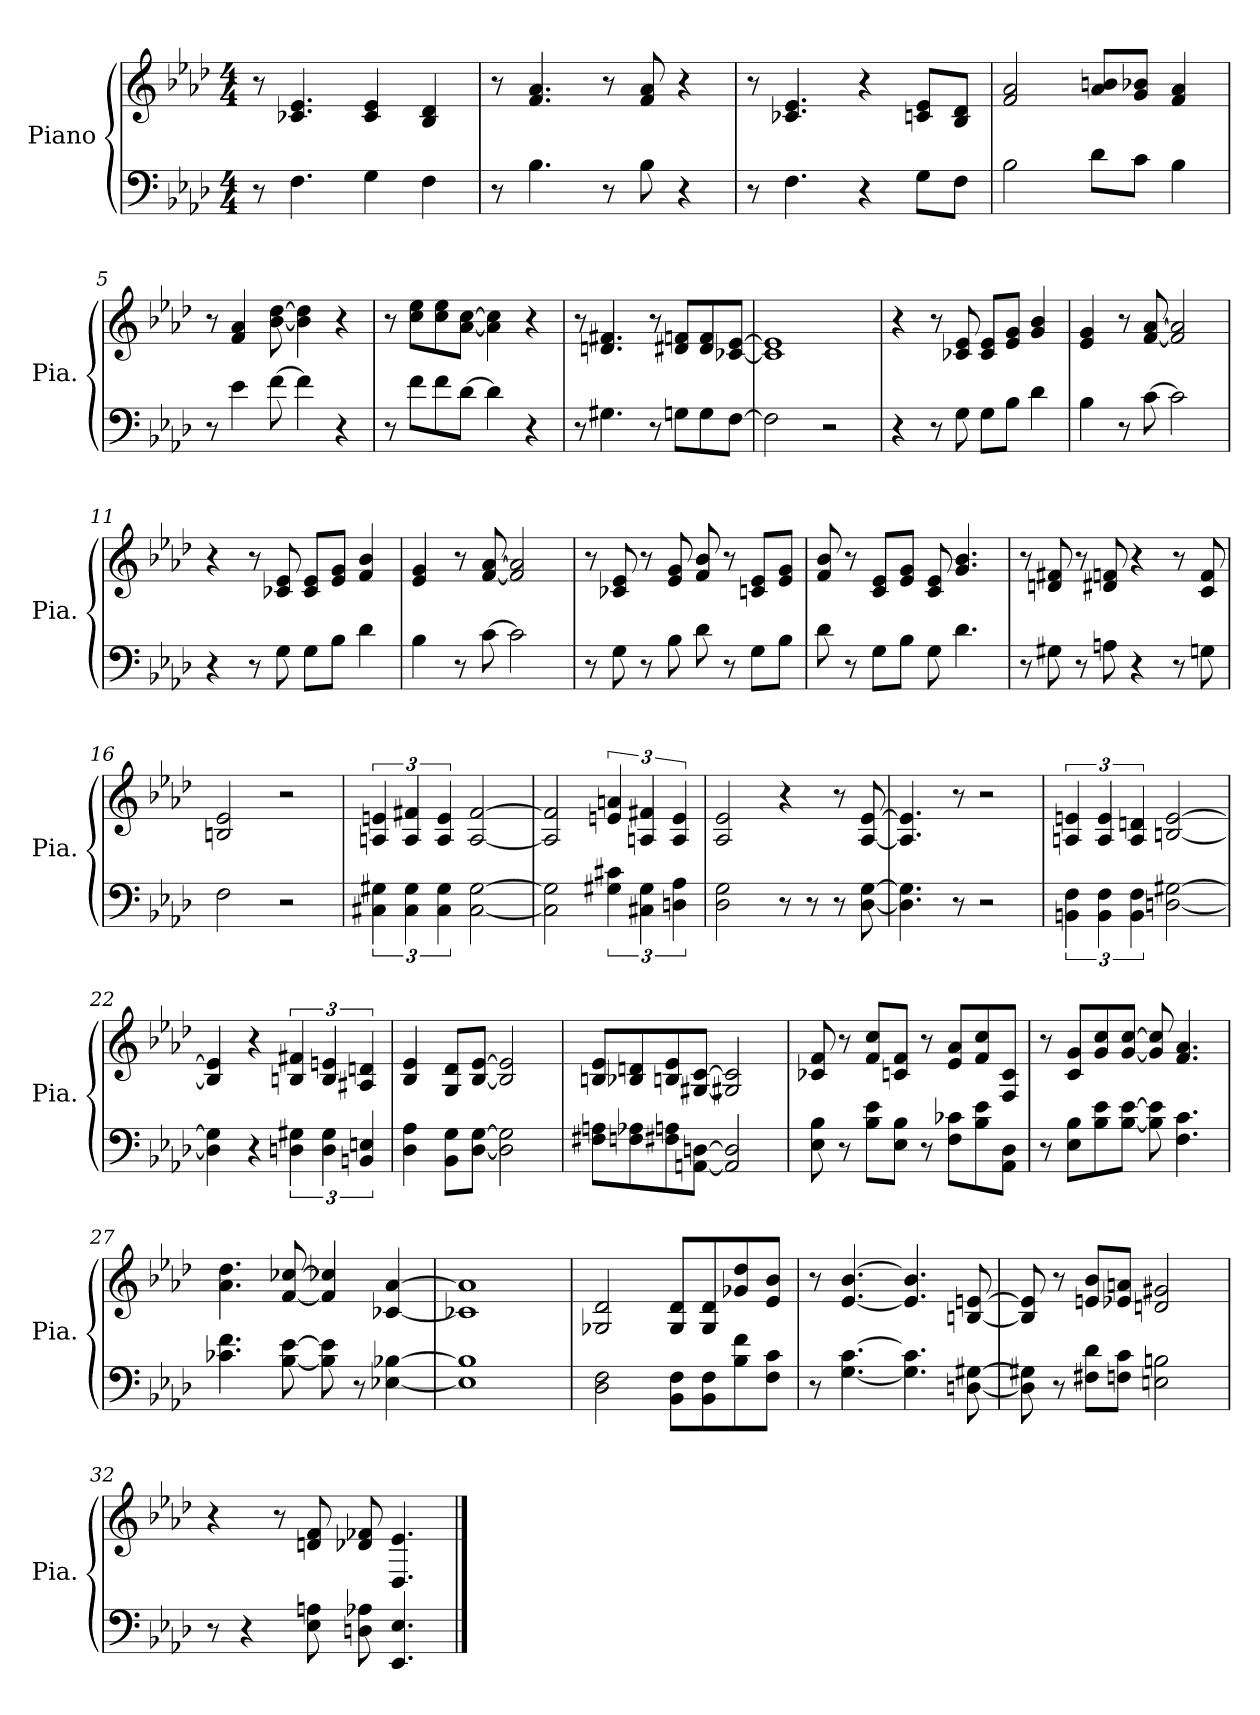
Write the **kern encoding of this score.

**kern	**kern
*part1	*part1
*staff2	*staff1
*I"Piano	*
*I'Pia.	*
*clefF4	*clefG2
*k[b-e-a-d-]	*k[b-e-a-d-]
*M4/4	*M4/4
=1	=1
8r	8r
4.F\	4.c-X/ 4.e-/
4G\	4c-/ 4e-/
4F\	4B-/ 4d-/
=2	=2
8r	8r
4.B-\	4.f/ 4.a-/
8r	8r
8B-\	8f/ 8a-/
4r	4r
=3	=3
8r	8r
4.F\	4.c-X/ 4.e-/
4r	4r
8G\L	8cn/ 8e-/L
8F\J	8B-/ 8d-/J
=4	=4
2B-\	2f/ 2a-/
8d-\L	8a-/ 8bn/L
8c\J	8g/ 8b-X/J
4B-\	4f/ 4a-/
!!LO:LB:g=z
=5	=5
8r	8r
4e-\	4f/ 4a-/
[8f\	[8b-\ [8dd-\
4f\]	4b-\] 4dd-\]
4r	4r
=6	=6
8r	8r
8f\L	8cc\ 8ee-\L
8f\	8cc\ 8ee-\
[8d-\J	[8a-\ [8cc\J
4d-\]	4a-\] 4cc\]
4r	4r
=7	=7
8r	8r
4.G#X\	4.dn/ 4.f#X/
8r	8r
8Gn\L	8d#X/ 8fn/L
8G\	8d#/ 8f/
[8F\J	[8c-X/ [8e-/J
=8	=8
2F\]	1c-] 1e-]
2r	.
!!LO:LB:g=z
=9	=9
4r	4r
8r	8r
8G\	8c-X/ 8e-/
8G\L	8c-/ 8e-/L
8B-\J	8e-/ 8g/J
4d-\	4g/ 4b-/
=10	=10
4B-\	4e-/ 4g/
8r	8r
[8c\	[8f/ [8a-/
2c\]	2f/] 2a-/]
=11	=11
4r	4r
8r	8r
8G\	8c-X/ 8e-/
8G\L	8c-/ 8e-/L
8B-\J	8e-/ 8g/J
4d-\	4f/ 4b-/
=12	=12
4B-\	4e-/ 4g/
8r	8r
[8c\	[8f/ [8a-/
2c\]	2f/] 2a-/]
!!LO:LB:g=z
=13	=13
8r	8r
8G\	8c-X/ 8e-/
8r	8r
8B-\	8e-/ 8g/
8d-\	8f/ 8b-/
8r	8r
8G\L	8cn/ 8e-/L
8B-\J	8e-/ 8g/J
=14	=14
8d-\	8f/ 8b-/
8r	8r
8G\L	8c/ 8e-/L
8B-\J	8e-/ 8g/J
8G\	8c/ 8e-/
4.d-\	4.g/ 4.b-/
=15	=15
8r	8r
8G#X\	8dn/ 8f#X/
8r	8r
8An\	8d#X/ 8fn/
4r	4r
8r	8r
8Gn\	8c/ 8f/
=16	=16
2F\	2Bn/ 2e-/
2r	2r
!!LO:LB:g=z
=17	=17
6C#X\ 6G#X\	6An/ 6en/
6C#\ 6G#\	6A/ 6f#X/
6C#\ 6G#\	6A/ 6e/
[2C#\ [2G#\	[2A/ [2f#/
=18	=18
2C#\] 2G#\]	2A/] 2f#/]
6G#X\ 6c#X\	6en/ 6an/
6C#X\ 6G#\	6An/ 6f#X/
6Dn\ 6A-\	6A/ 6e/
=19	=19
2D-\ 2G\	2A-/ 2e-/
8r	4r
8r	.
8r	8r
[8D-\ [8G\	[8A-/ [8e-/
=20	=20
4.D-\] 4.G\]	4.A-/] 4.e-/]
8r	8r
2r	2r
!!LO:PB:g=z
=21	=21
6BBn\ 6F\	6An/ 6en/
6BB\ 6F\	6A/ 6e/
6BB\ 6F\	6A/ 6dn/
[2Dn\ [2G#X\	[2Bn/ [2e/
=22	=22
4D\] 4G#\]	4B/] 4e/]
4r	4r
6Dn\ 6G#X\	6Bn/ 6f#X/
6D\ 6G#\	6B/ 6en/
6BBn/ 6En/	6A#X/ 6dn/
=23	=23
4D-\ 4A-\	4B-/ 4e-/
8BB-\ 8G\L	8G/ 8d-/L
[8D-\ [8G\J	[8B-/ [8e-/J
2D-\] 2G\]	2B-/] 2e-/]
=24	=24
8F#X\ 8An\L	8Bn/ 8e-/L
8Fn\ 8A-X\	8B-X/ 8dn/
8F#X\ 8An\	8Bn/ 8e-/
[8AAn\ [8Dn\J	[8G#X/ [8c/J
2AAn/] 2Dn/]	2G#X/] 2c/]
!!LO:LB:g=z
=25	=25
8E-\ 8B-\	8c-X/ 8f/
8r	8r
8B-\ 8e-\L	8f/ 8cc/L
8E-\ 8B-\J	8cn/ 8f/J
8r	8r
8F\ 8c-X\L	8e-/ 8a-/L
8B-\ 8e-\	8f/ 8cc/
8AA-\ 8D-\J	8F/ 8c/J
=26	=26
8r	8r
8E-\ 8B-\L	8c/ 8g/L
8B-\ 8e-\	8g/ 8cc/
[8B-\ [8e-\J	[8g/ [8cc/J
8B-\] 8e-\]	8g/] 8cc/]
4.F\ 4.c\	4.f/ 4.a-/
=27	=27
4.c-X\ 4.f\	4.a-\ 4.dd-\
[8B-\ [8e-\	[8f/ [8cc-X/
8B-\] 8e-\]	4f/] 4cc-X/]
8r	.
[4E-X\ [4B-X\	[4c-X/ [4a-/
!!LO:LB:g=z
=28	=28
1E-] 1B-]	1c-X] 1a-]
=29	=29
2D-\ 2F\	2G-X/ 2d-/
8BB-\ 8F\L	8G-/ 8d-/L
8BB-\ 8F\	8G-/ 8d-/
8B-\ 8f\	8g-X/ 8dd-/
8F\ 8c\J	8e-/ 8b-/J
=30	=30
8r	8r
[4.G\ [4.c\	[4.e-/ [4.b-/
4.G\] 4.c\]	4.e-/] 4.b-/]
[8Dn\ [8G#X\	[8Bn/ [8en/
=31	=31
8D\] 8G#X\]	8B/] 8e/]
8r	8r
8F#X\ 8d-\L	8en/ 8b-/L
8Fn\ 8c\J	8e-X/ 8an/J
2En\ 2Bn\	2dn/ 2g#X/
=32	=32
8r	4r
4r	.
.	8r
8E-\ 8An\	8dn/ 8f/
8Dn\ 8A-X\	8d-X/ 8f-X/
4.EE-/ 4.E-/	4.D-/ 4.e-/
==	==
*-	*-
